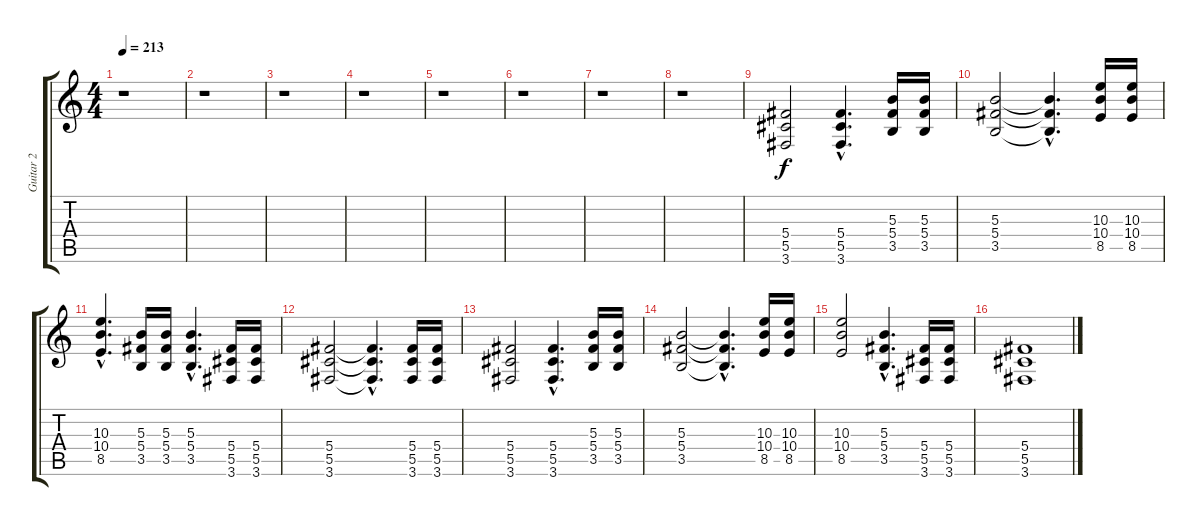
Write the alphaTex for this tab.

\track ("Guitar 2" "Guitar 2") {instrument distortionguitar}
\staff {score tabs}
\tuning (Eb4 Bb3 Gb3 Db3 Ab2 Eb2) {hide}
\ts (4 4)
\tempo 213
\clef g2
\ks c
r.1{dy f} |
r.1 |
r.1 |
r.1 |
r.1 |
r.1 |
r.1 |
r.1 |
(5.4 5.5 3.6).2 (5.4{hac} 5.5{hac} 3.6{hac}).4{d} (5.3 5.4 3.5).16 (5.3 5.4 3.5).16 |
(5.3 5.4 3.5).2 (5.3{hac t} 5.4{hac t} 3.5{hac t}).4{d} (10.3 10.4 8.5).16 (10.3 10.4 8.5).16 |
(10.3{hac} 10.4{hac} 8.5{hac}).4{d} (5.3 5.4 3.5).16 (5.3 5.4 3.5).16 (5.3{hac} 5.4{hac} 3.5{hac}).4{d} (5.4 5.5 3.6).16 (5.4 5.5 3.6).16 |
(5.4 5.5 3.6).2 (5.4{hac t} 5.5{hac t} 3.6{hac t}).4{d} (5.4 5.5 3.6).16 (5.4 5.5 3.6).16 |
(5.4 5.5 3.6).2 (5.4{hac} 5.5{hac} 3.6{hac}).4{d} (5.3 5.4 3.5).16 (5.3 5.4 3.5).16 |
(5.3 5.4 3.5).2 (5.3{hac t} 5.4{hac t} 3.5{hac t}).4{d} (10.3 10.4 8.5).16 (10.3 10.4 8.5).16 |
(10.3 10.4 8.5).2 (5.3{hac} 5.4{hac} 3.5{hac}).4{d} (5.4 5.5 3.6).16 (5.4 5.5 3.6).16 |
(5.4 5.5 3.6).1
